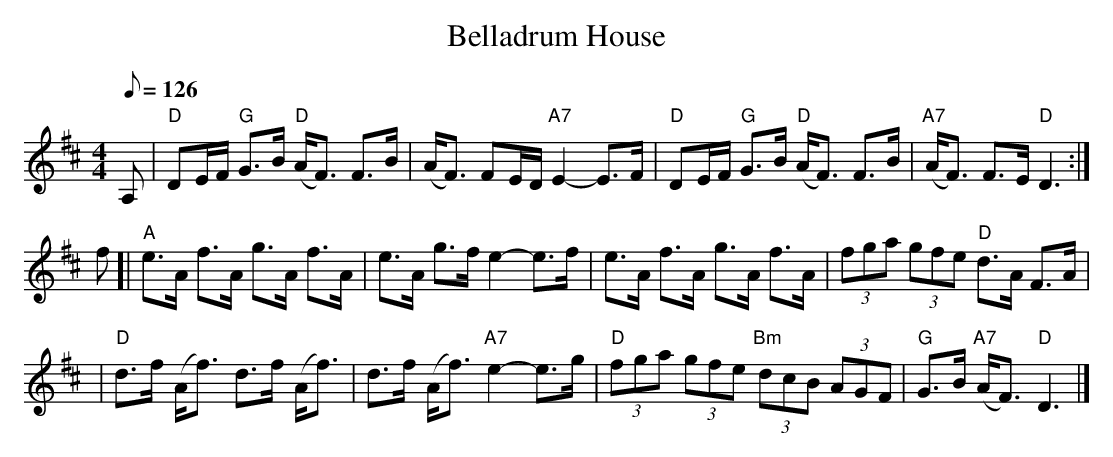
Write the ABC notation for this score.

X:1
T:Belladrum House
M:4/4
L:1/8
Q:126
K:D
A, \
| "D"DE/F/ "G"G>B "D"(A<F) F>B | (A<F) FE/D/ "A7"E2- E>F \
| "D"DE/F/ "G"G>B "D"(A<F) F>B | "A7"(A<F) F>E "D"D3 :|!
f \
[| "A"e>A f>A g>A f>A | e>A g>f e2- e>f \
| e>A f>A g>A f>A | (3fga (3gfe "D"d>A F>A |!
|  "D"d>f (A<f) d>f (A<f) | d>f (A<f) "A7"e2- e>g \
| "D"(3fga (3gfe "Bm"(3dcB (3AGF | "G"G>B "A7"(A<F) "D"D3 |]
